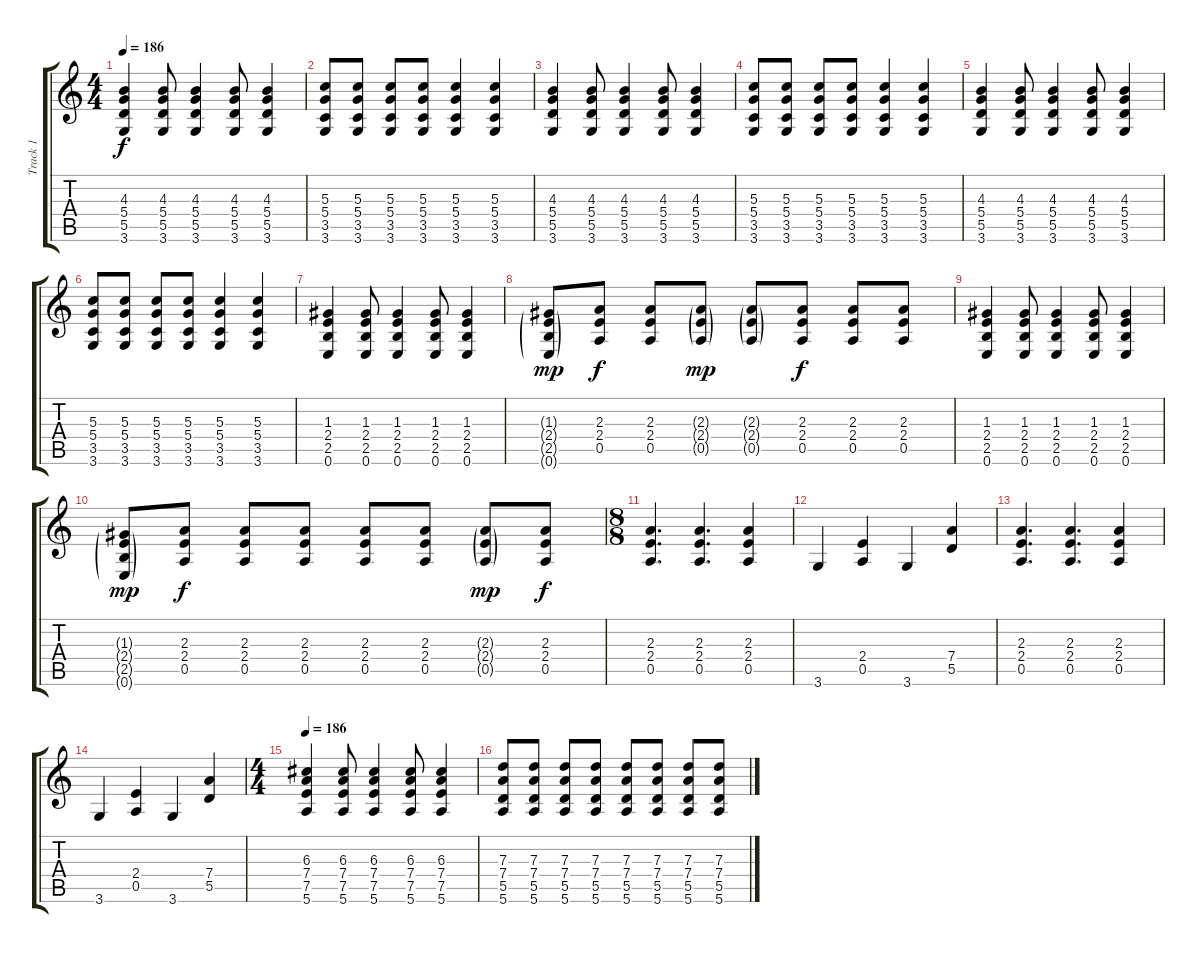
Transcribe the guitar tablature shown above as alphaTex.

\track ("Track 1" "Track 1") {instrument distortionguitar}
\staff {score tabs}
\tuning (E4 B3 G3 D3 A2 E2) {hide}
\ts (4 4)
\tempo 186
\clef g2
\ks c
(4.3 5.4 5.5 3.6).4{dy f} (4.3 5.4 5.5 3.6).8 (4.3 5.4 5.5 3.6).4 (4.3 5.4 5.5 3.6).8 (4.3 5.4 5.5 3.6).4 |
(5.3 5.4 3.5 3.6).8 (5.3 5.4 3.5 3.6).8 (5.3 5.4 3.5 3.6).8 (5.3 5.4 3.5 3.6).8 (5.3 5.4 3.5 3.6).4 (5.3 5.4 3.5 3.6).4 |
(4.3 5.4 5.5 3.6).4 (4.3 5.4 5.5 3.6).8 (4.3 5.4 5.5 3.6).4 (4.3 5.4 5.5 3.6).8 (4.3 5.4 5.5 3.6).4 |
(5.3 5.4 3.5 3.6).8 (5.3 5.4 3.5 3.6).8 (5.3 5.4 3.5 3.6).8 (5.3 5.4 3.5 3.6).8 (5.3 5.4 3.5 3.6).4 (5.3 5.4 3.5 3.6).4 |
(4.3 5.4 5.5 3.6).4 (4.3 5.4 5.5 3.6).8 (4.3 5.4 5.5 3.6).4 (4.3 5.4 5.5 3.6).8 (4.3 5.4 5.5 3.6).4 |
(5.3 5.4 3.5 3.6).8 (5.3 5.4 3.5 3.6).8 (5.3 5.4 3.5 3.6).8 (5.3 5.4 3.5 3.6).8 (5.3 5.4 3.5 3.6).4 (5.3 5.4 3.5 3.6).4 |
(1.3 2.4 2.5 0.6).4 (1.3 2.4 2.5 0.6).8 (1.3 2.4 2.5 0.6).4 (1.3 2.4 2.5 0.6).8 (1.3 2.4 2.5 0.6).4 |
(1.3{g} 2.4{g} 2.5{g} 0.6{g}).8{dy mp} (2.3 2.4 0.5).8{dy f} (2.3 2.4 0.5).8 (2.3{g} 2.4{g} 0.5{g}).8{dy mp} (2.3{g} 2.4{g} 0.5{g}).8 (2.3 2.4 0.5).8{dy f} (2.3 2.4 0.5).8 (2.3 2.4 0.5).8 |
(1.3 2.4 2.5 0.6).4 (1.3 2.4 2.5 0.6).8 (1.3 2.4 2.5 0.6).4 (1.3 2.4 2.5 0.6).8 (1.3 2.4 2.5 0.6).4 |
(1.3{g} 2.4{g} 2.5{g} 0.6{g}).8{dy mp} (2.3 2.4 0.5).8{dy f} (2.3 2.4 0.5).8 (2.3 2.4 0.5).8 (2.3 2.4 0.5).8 (2.3 2.4 0.5).8 (2.3{g} 2.4{g} 0.5{g}).8{dy mp} (2.3 2.4 0.5).8{dy f} |
\ts (8 8)
(2.3 2.4 0.5).4{d} (2.3 2.4 0.5).4{d} (2.3 2.4 0.5).4 |
3.6.4 (2.4 0.5).4 3.6.4 (7.4 5.5).4 |
(2.3 2.4 0.5).4{d} (2.3 2.4 0.5).4{d} (2.3 2.4 0.5).4 |
3.6.4 (2.4 0.5).4 3.6.4 (7.4 5.5).4 |
\ts (4 4)
\tempo 186
(6.3 7.4 7.5 5.6).4{volume 12} (6.3 7.4 7.5 5.6).8 (6.3 7.4 7.5 5.6).4 (6.3 7.4 7.5 5.6).8 (6.3 7.4 7.5 5.6).4 |
(7.3 7.4 5.5 5.6).8 (7.3 7.4 5.5 5.6).8 (7.3 7.4 5.5 5.6).8 (7.3 7.4 5.5 5.6).8 (7.3 7.4 5.5 5.6).8 (7.3 7.4 5.5 5.6).8 (7.3 7.4 5.5 5.6).8 (7.3 7.4 5.5 5.6).8
